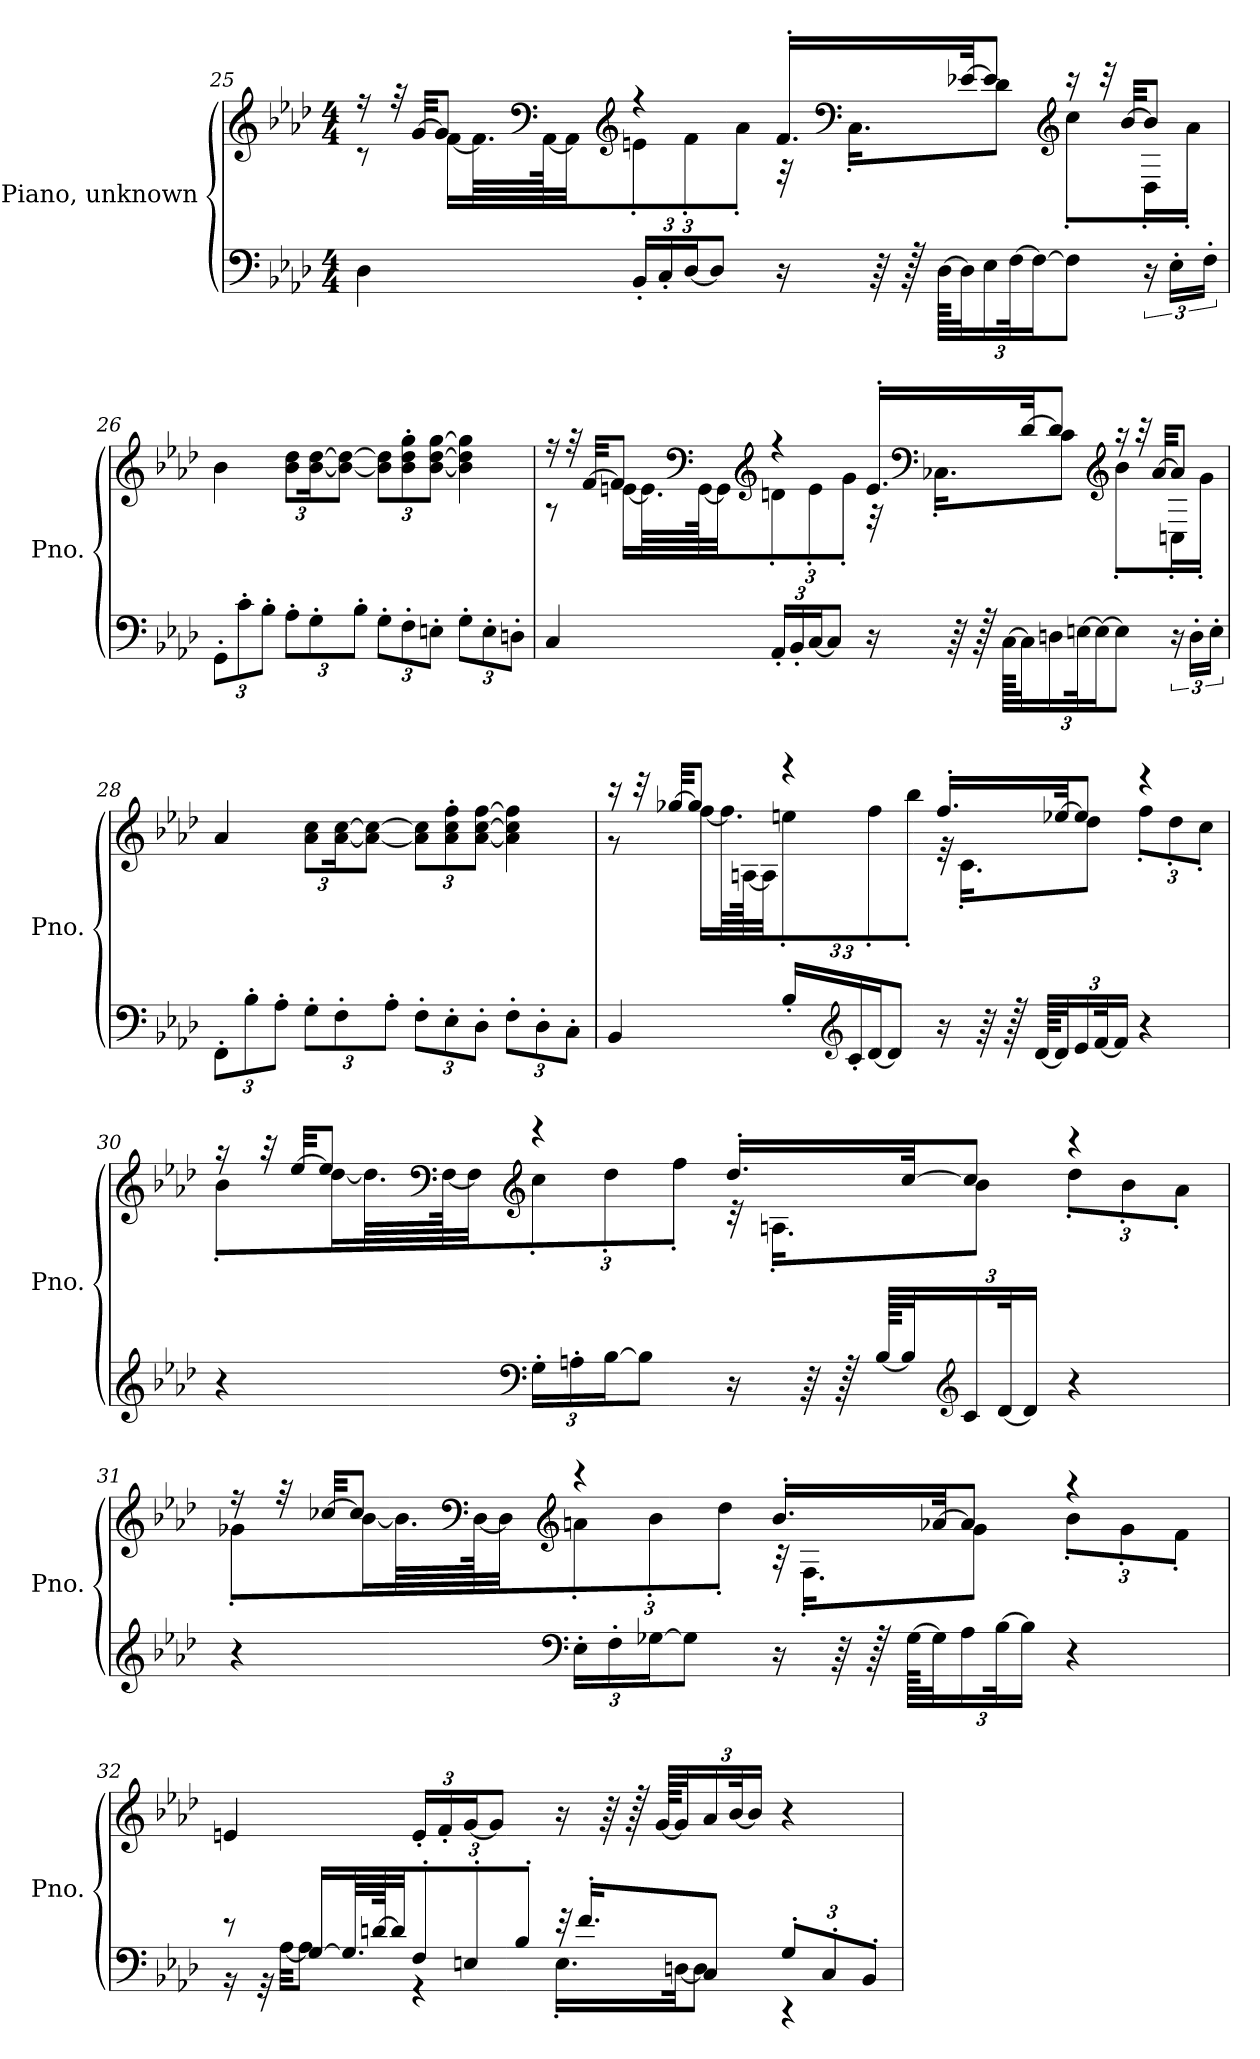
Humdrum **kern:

**kern	**kern
*part1	*part1
*staff2	*staff1
*I"Piano, unknown	*
*I'Pno.	*
!!LO:PB:g=z
*clefF4	*clefG2
*k[b-e-a-d-]	*k[b-e-a-d-]
*M4/4	*M4/4
=25	=25
*	*^
4D-\	16r	8r
.	32r	.
.	[32g/KKL	.
.	8g/J]	[16f\LL
.	.	64.f\LL]
*	*clefF4	*
.	.	[128AA-\JK
.	.	32AA-\JJ]
*	*clefG2	*
*Xbrackettup	*	*Xbrackettup
24BB-'/LL	4r	12en'\
24C'/	.	.
[24D-/J	.	12f'\
8D-/J]	.	.
.	.	12a-'\J
16r	16.f'/LL	32r
*	*clefF4	*
.	.	16.C'\KL
64r	.	.
128r	.	.
[128D-\KKLLL	.	.
32D-\J]	[32e-X/JK	.
24E-\	8e-/J]	8d-\J
[48F\K	.	.
16F\J_	.	.
*	*clefG2	*
8F\J]	16r	8cc'\L
.	32r	.
.	[32b-/KKL	.
*brackettup	*	*
24r	8b-/J]	16D-'\L
24E-'\LL	.	.
.	.	16a-'\JJ
24F'\JJ	.	.
*	*v	*v
!!LO:LB:g=z
=26	=26
*Xbrackettup	*
12GG'\L	4b-\
12c'\	.
12B-'\J	.
12A-'\L	12b-\ 12dd-\L
12G'\	[24b-\ [24dd-\K
.	8b-\_ 8dd-\_J
12B-'\J	.
12G'\L	12b-\] 12dd-\]L
12F'\	12b-\' 12dd-\' 12gg\'
12En'\J	[12b-\ [12dd-\ [12gg\J
12G'\L	4b-\] 4dd-\] 4gg\]
12E'\	.
12Dn'\J	.
!!LO:LB:g=z
=27	=27
*	*^
4C/	16r	8r
.	32r	.
.	[32f/KKL	.
.	8f/J]	[16en\LL
.	.	64.e\LL]
*	*clefF4	*
.	.	[128GG\JK
.	.	32GG\JJ]
*	*clefG2	*
24AA-'/LL	4r	12dn'\
24BB-'/	.	.
[24C/J	.	12e'\
8C/J]	.	.
.	.	12g'\J
16r	16.e'/LL	32r
*	*clefF4	*
.	.	16.C-X'\KL
64r	.	.
128r	.	.
[128C\KKLLL	.	.
32C\J]	[32d/JK	.
24Dn\	8d/J]	8c\J
[48En\K	.	.
16E\J_	.	.
*	*clefG2	*
8E\J]	16r	8b-'\L
.	32r	.
.	[32a-/KKL	.
*brackettup	*	*
24r	8a-/J]	16Cn'\L
24D'\LL	.	.
.	.	16g'\JJ
24E'\JJ	.	.
*	*v	*v
!!LO:LB:g=z
=28	=28
*Xbrackettup	*
12FF'\L	4a-/
12B-'\	.
12A-'\J	.
12G'\L	12a-\ 12cc\L
12F'\	[24a-\ [24cc\K
.	8a-\_ 8cc\_J
12A-'\J	.
12F'\L	12a-\] 12cc\]L
12E-'\	12a-\' 12cc\' 12ff\'
12D-'\J	[12a-\ [12cc\ [12ff\J
12F'\L	4a-\] 4cc\] 4ff\]
12D-'\	.
12C'\J	.
=29	=29
*	*^
4BB-/	16r	8r
.	32r	.
.	[32gg-X/KKL	.
.	8gg-/J]	[16ff\LL
.	.	64.ff\LL]
.	.	[128An\JK
.	.	32A\JJ]
24B-'/LL	4r	12een'\
*clefG2	*	*
24c'/	.	.
[24d-/J	.	12ff'\
8d-/J]	.	.
.	.	12bb-'\J
16r	16.ff'/LL	32r
.	.	16.c'\KL
64r	.	.
128r	.	.
[128d-/KKLLL	.	.
32d-/J]	[32ee-X/JK	.
24e-/	8ee-/J]	8dd-\J
[48f/K	.	.
16f/JJ]	.	.
4r	4r	12ff'\L
.	.	12dd-'\
.	.	12cc'\J
!!LO:LB:g=z	!!
=30	=30	=30
4r	16r	8b-'\L
.	32r	.
.	[32ee-/KKL	.
.	8ee-/J]	[16dd-\L
.	.	64.dd-\LL]
*	*clefF4	*
.	.	[128F\JK
.	.	32F\JJ]
*clefF4	*clefG2	*
24G'\LL	4r	12cc'\
24An'\	.	.
[24B-\J	.	12dd-'\
8B-\J]	.	.
.	.	12ff'\J
16r	16.dd-'/LL	32r
.	.	16.An'\KL
64r	.	.
128r	.	.
[128B-/KKLLL	.	.
32B-/J]	[32cc/JK	.
*clefG2	*	*
24c/	8cc/J]	8b-\J
[48d-/K	.	.
16d-/JJ]	.	.
4r	4r	12dd-'\L
.	.	12b-'\
.	.	12a-'\J
!!LO:LB:g=z	!!
=31	=31	=31
4r	16r	8g-X'\L
.	32r	.
.	[32cc-X/KKL	.
.	8cc-/J]	[16b-\L
.	.	64.b-\LL]
*	*clefF4	*
.	.	[128D-\JK
.	.	32D-\JJ]
*clefF4	*clefG2	*
24E-'\LL	4r	12an'\
24F'\	.	.
[24G-X\J	.	12b-'\
8G-\J]	.	.
.	.	12dd-'\J
16r	16.b-'/LL	32r
.	.	16.F'\KL
64r	.	.
128r	.	.
[128G-\KKLLL	.	.
32G-\J]	[32a-X/JK	.
24A-\	8a-/J]	8g-\J
[48B-\K	.	.
16B-\JJ]	.	.
4r	4r	12b-'\L
.	.	12g-'\
.	.	12f'\J
*	*v	*v
!!LO:PB:g=z
=32	=32
*^	*
8r	16r	4en/
.	32r	.
.	[32A-\KKL	.
[16G/LL	8A-\J]	.
64.G/LL]	.	.
[128dn/JK	.	.
32d/JJ]	.	.
12F'/	4r	24e'/LL
.	.	24f'/
12En'/	.	[24g/J
.	.	8g/J]
12B-'/J	.	.
32r	16.E'\LL	16r
16.f'/KL	.	.
.	.	64r
.	.	128r
.	.	[128g/KKLLL
.	[32Dn\JK	32g/J]
8C/J	8D\J]	24a-/
.	.	[48b-/K
.	.	16b-/JJ]
12G'/L	4r	4r
12C'/	.	.
12BB-'/J	.	.
*v	*v	*
=	=
*-	*-
